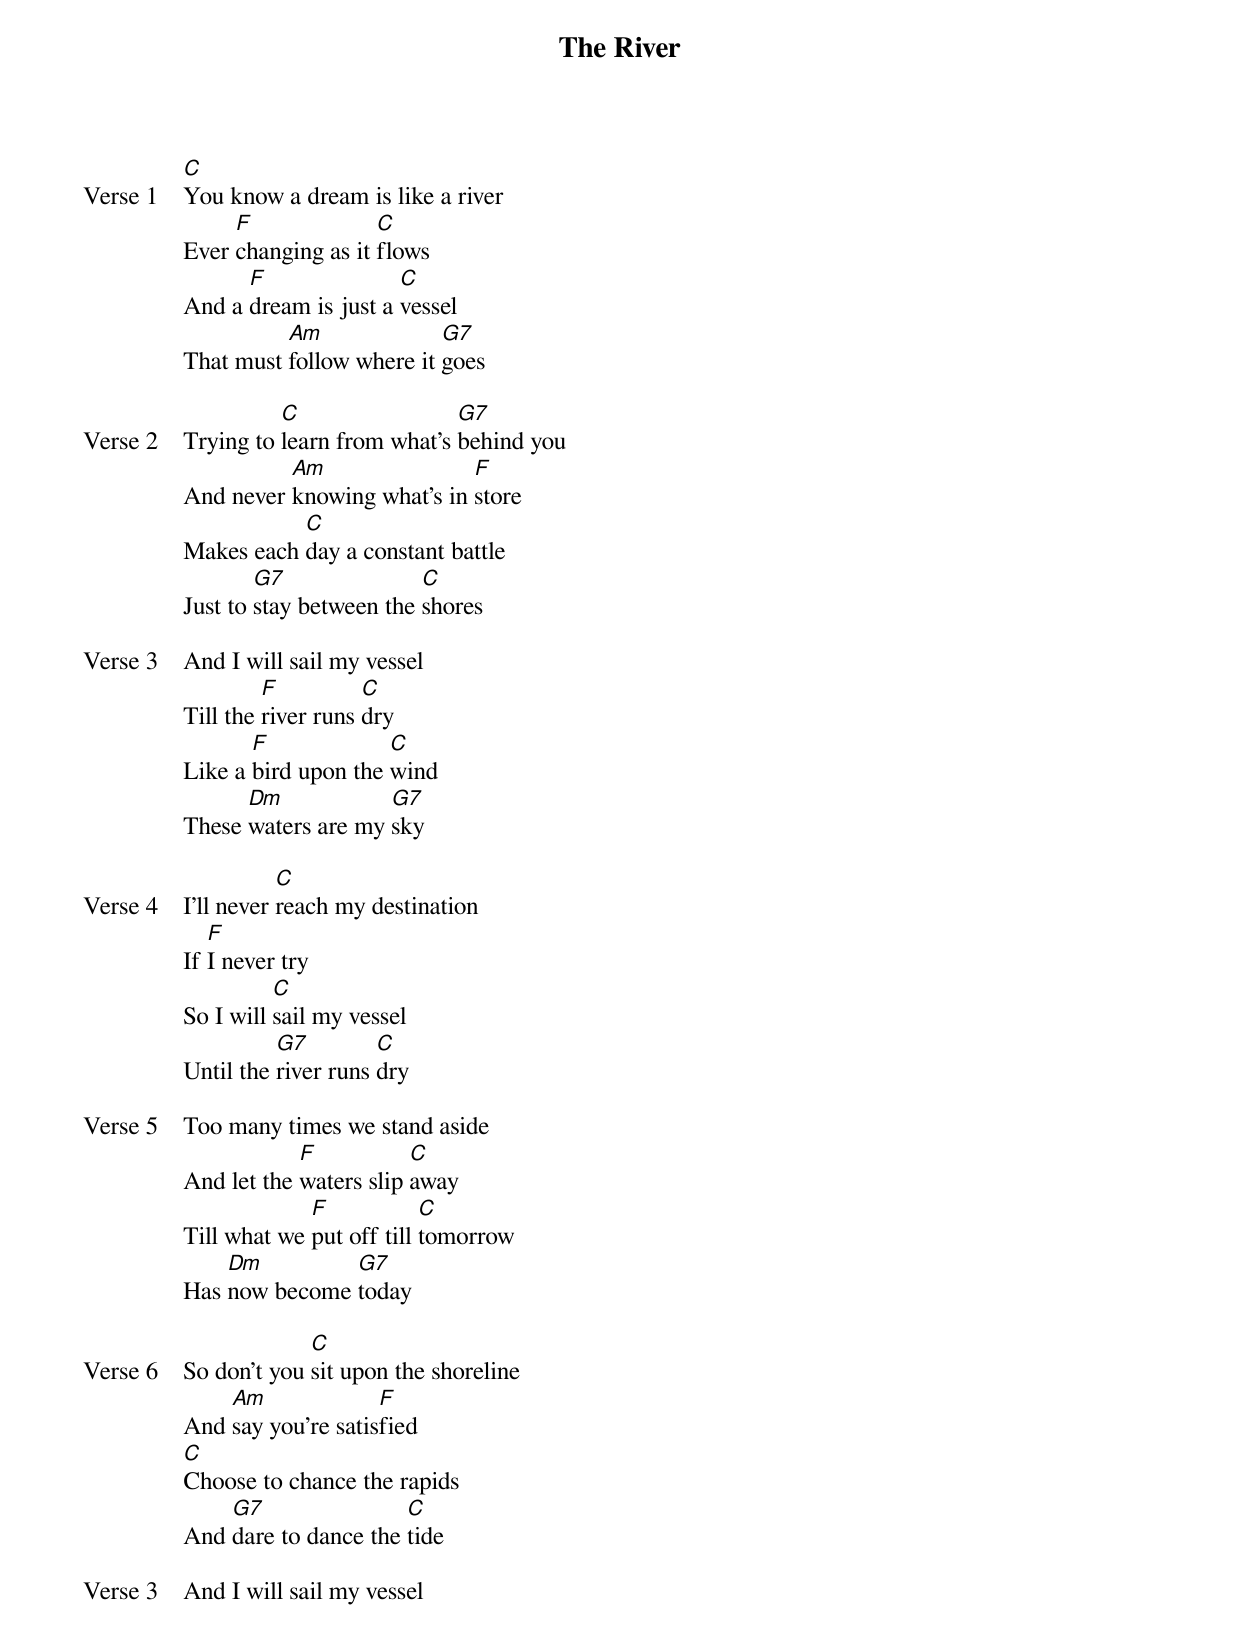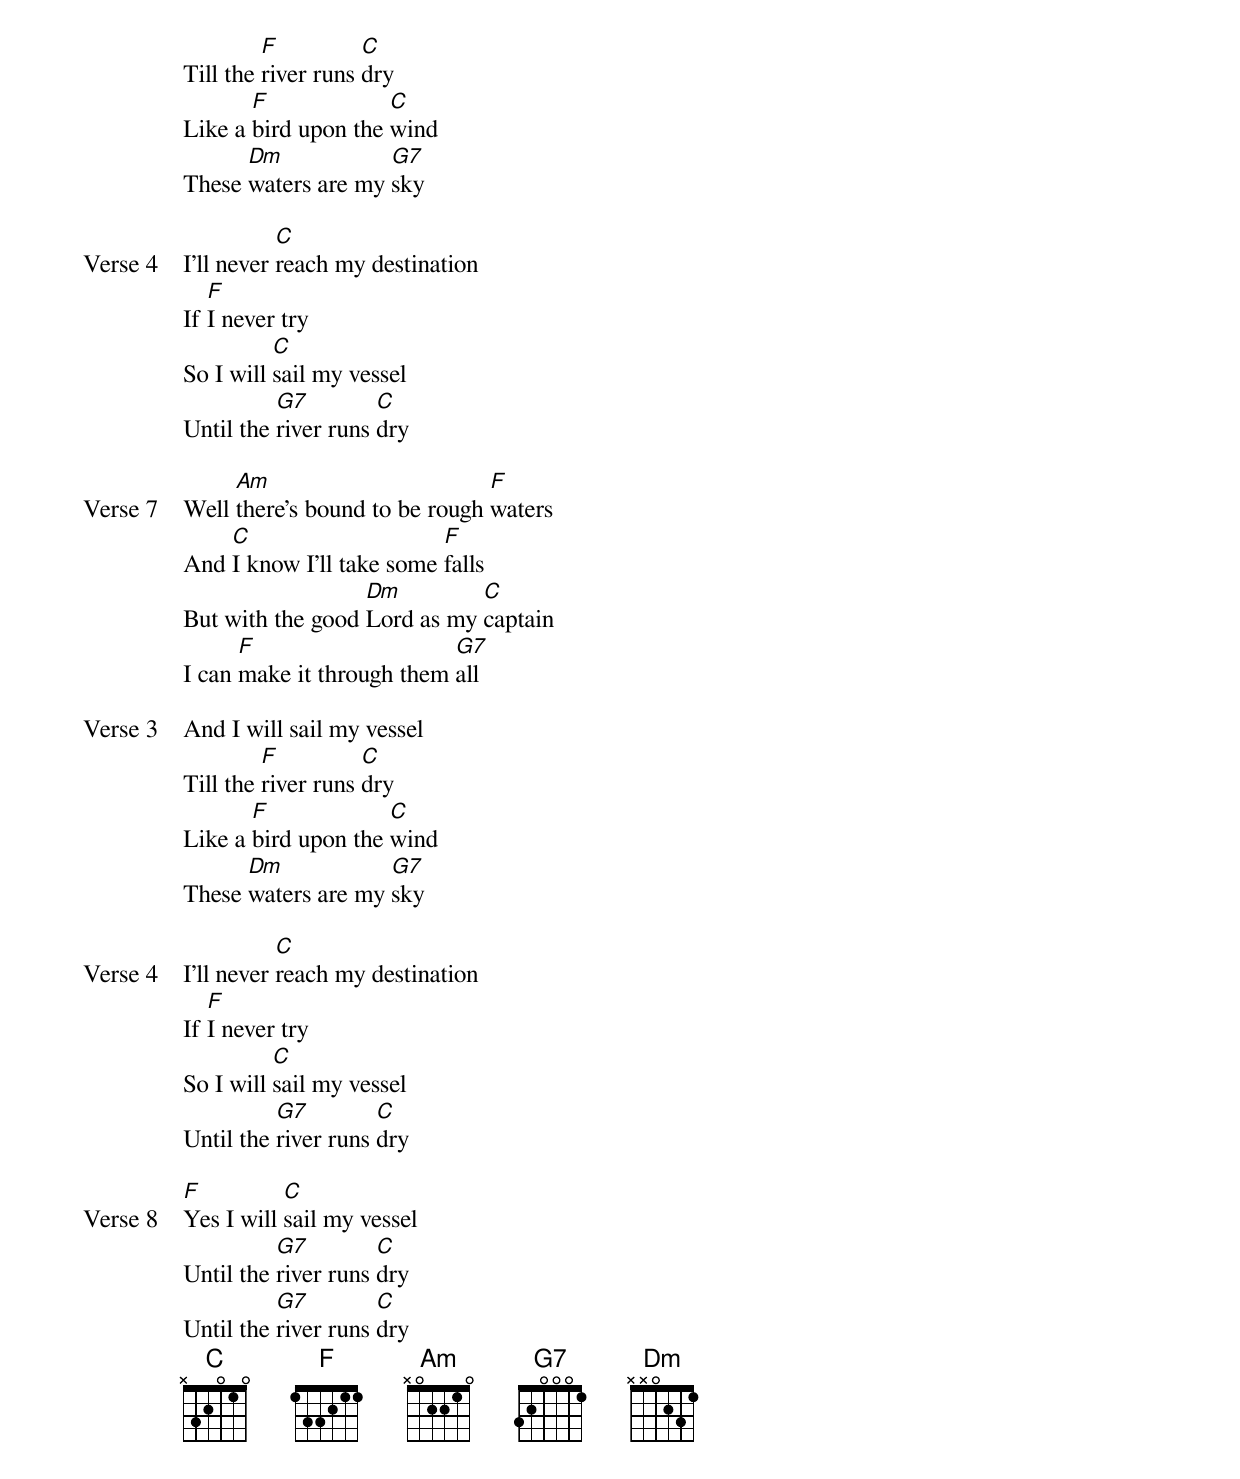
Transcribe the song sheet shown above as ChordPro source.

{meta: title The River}
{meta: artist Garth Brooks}
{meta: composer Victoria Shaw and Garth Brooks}
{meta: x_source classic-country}
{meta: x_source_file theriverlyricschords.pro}
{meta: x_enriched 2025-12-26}

{start_of_verse: Verse 1}
[C]You know a dream is like a river
Ever [F]changing as it [C]flows
And a [F]dream is just a [C]vessel
That must [Am]follow where it [G7]goes
{end_of_verse}

{start_of_verse: Verse 2}
Trying to [C]learn from what's [G7]behind you
And never [Am]knowing what's in [F]store
Makes each [C]day a constant battle
Just to [G7]stay between the [C]shores
{end_of_verse}

{start_of_verse: Verse 3}
And I will sail my vessel
Till the [F]river runs [C]dry
Like a [F]bird upon the [C]wind
These [Dm]waters are my [G7]sky
{end_of_verse}

{start_of_verse: Verse 4}
I'll never [C]reach my destination
If [F]I never try
So I will [C]sail my vessel
Until the [G7]river runs [C]dry
{end_of_verse}

{start_of_verse: Verse 5}
Too many times we stand aside
And let the [F]waters slip [C]away
Till what we [F]put off till [C]tomorrow
Has [Dm]now become [G7]today
{end_of_verse}

{start_of_verse: Verse 6}
So don't you [C]sit upon the shoreline
And [Am]say you're satis[F]fied
[C]Choose to chance the rapids
And [G7]dare to dance the [C]tide
{end_of_verse}

{start_of_verse: Verse 3}
And I will sail my vessel
Till the [F]river runs [C]dry
Like a [F]bird upon the [C]wind
These [Dm]waters are my [G7]sky
{end_of_verse}

{start_of_verse: Verse 4}
I'll never [C]reach my destination
If [F]I never try
So I will [C]sail my vessel
Until the [G7]river runs [C]dry
{end_of_verse}

{start_of_verse: Verse 7}
Well [Am]there's bound to be rough [F]waters
And [C]I know I'll take some [F]falls
But with the good [Dm]Lord as my [C]captain
I can [F]make it through them [G7]all
{end_of_verse}

{start_of_verse: Verse 3}
And I will sail my vessel
Till the [F]river runs [C]dry
Like a [F]bird upon the [C]wind
These [Dm]waters are my [G7]sky
{end_of_verse}

{start_of_verse: Verse 4}
I'll never [C]reach my destination
If [F]I never try
So I will [C]sail my vessel
Until the [G7]river runs [C]dry
{end_of_verse}

{start_of_verse: Verse 8}
[F]Yes I will [C]sail my vessel
Until the [G7]river runs [C]dry
Until the [G7]river runs [C]dry
{end_of_verse}
